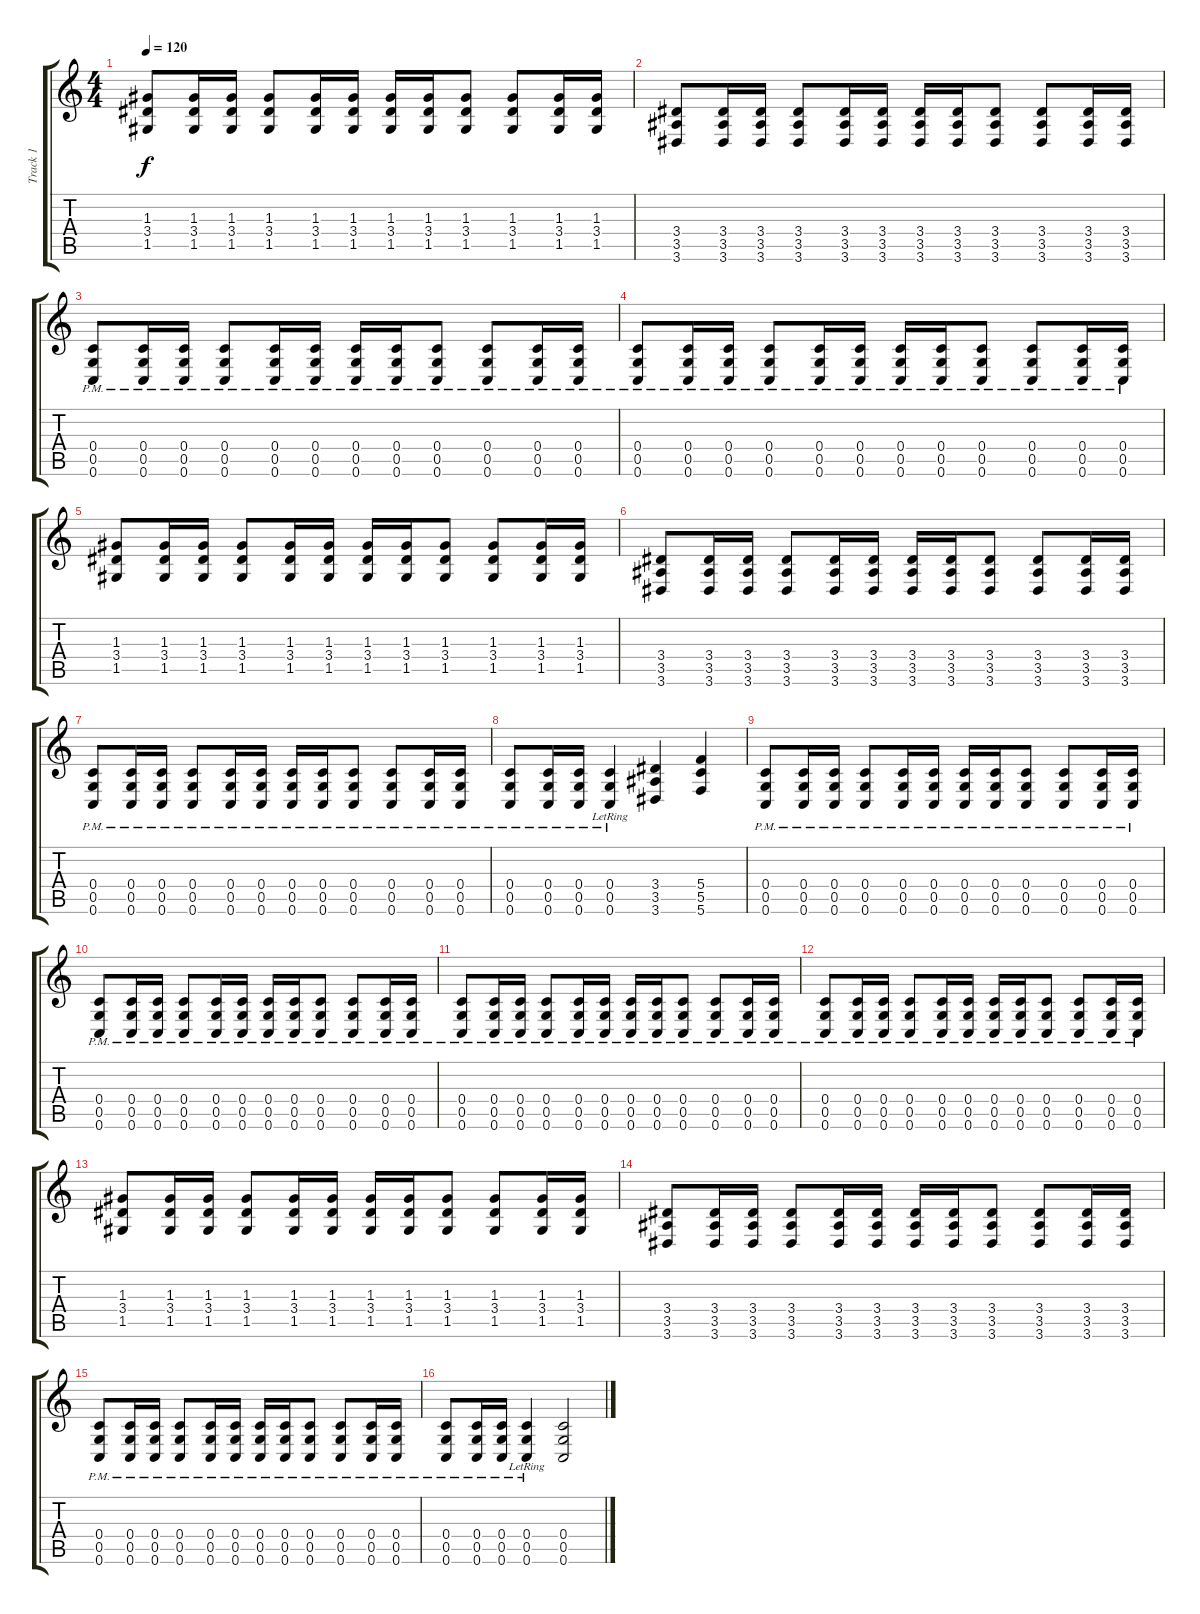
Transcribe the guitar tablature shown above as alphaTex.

\track ("Track 1" "Track 1") {instrument distortionguitar}
\staff {score tabs}
\tuning (E4 C4 G3 C3 G2 C2) {hide}
\ts (4 4)
\tempo 120
\clef g2
\ks c
(1.3 3.4 1.5).8{dy f} (1.3 3.4 1.5).16 (1.3 3.4 1.5).16 (1.3 3.4 1.5).8 (1.3 3.4 1.5).16 (1.3 3.4 1.5).16 (1.3 3.4 1.5).16 (1.3 3.4 1.5).16 (1.3 3.4 1.5).8 (1.3 3.4 1.5).8 (1.3 3.4 1.5).16 (1.3 3.4 1.5).16 |
(3.4 3.5 3.6).8 (3.4 3.5 3.6).16 (3.4 3.5 3.6).16 (3.4 3.5 3.6).8 (3.4 3.5 3.6).16 (3.4 3.5 3.6).16 (3.4 3.5 3.6).16 (3.4 3.5 3.6).16 (3.4 3.5 3.6).8 (3.4 3.5 3.6).8 (3.4 3.5 3.6).16 (3.4 3.5 3.6).16 |
(0.4{pm} 0.5{pm} 0.6{pm}).8 (0.4{pm} 0.5{pm} 0.6{pm}).16 (0.4{pm} 0.5{pm} 0.6{pm}).16 (0.4{pm} 0.5{pm} 0.6{pm}).8 (0.4{pm} 0.5{pm} 0.6{pm}).16 (0.4{pm} 0.5{pm} 0.6{pm}).16 (0.4{pm} 0.5{pm} 0.6{pm}).16 (0.4{pm} 0.5{pm} 0.6{pm}).16 (0.4{pm} 0.5{pm} 0.6{pm}).8 (0.4{pm} 0.5{pm} 0.6{pm}).8 (0.4{pm} 0.5{pm} 0.6{pm}).16 (0.4{pm} 0.5{pm} 0.6{pm}).16 |
(0.4{pm} 0.5{pm} 0.6{pm}).8 (0.4{pm} 0.5{pm} 0.6{pm}).16 (0.4{pm} 0.5{pm} 0.6{pm}).16 (0.4{pm} 0.5{pm} 0.6{pm}).8 (0.4{pm} 0.5{pm} 0.6{pm}).16 (0.4{pm} 0.5{pm} 0.6{pm}).16 (0.4{pm} 0.5{pm} 0.6{pm}).16 (0.4{pm} 0.5{pm} 0.6{pm}).16 (0.4{pm} 0.5{pm} 0.6{pm}).8 (0.4{pm} 0.5{pm} 0.6{pm}).8 (0.4{pm} 0.5{pm} 0.6{pm}).16 (0.4{pm} 0.5{pm} 0.6{pm}).16 |
(1.3 3.4 1.5).8 (1.3 3.4 1.5).16 (1.3 3.4 1.5).16 (1.3 3.4 1.5).8 (1.3 3.4 1.5).16 (1.3 3.4 1.5).16 (1.3 3.4 1.5).16 (1.3 3.4 1.5).16 (1.3 3.4 1.5).8 (1.3 3.4 1.5).8 (1.3 3.4 1.5).16 (1.3 3.4 1.5).16 |
(3.4 3.5 3.6).8 (3.4 3.5 3.6).16 (3.4 3.5 3.6).16 (3.4 3.5 3.6).8 (3.4 3.5 3.6).16 (3.4 3.5 3.6).16 (3.4 3.5 3.6).16 (3.4 3.5 3.6).16 (3.4 3.5 3.6).8 (3.4 3.5 3.6).8 (3.4 3.5 3.6).16 (3.4 3.5 3.6).16 |
(0.4{pm} 0.5{pm} 0.6{pm}).8 (0.4{pm} 0.5{pm} 0.6{pm}).16 (0.4{pm} 0.5{pm} 0.6{pm}).16 (0.4{pm} 0.5{pm} 0.6{pm}).8 (0.4{pm} 0.5{pm} 0.6{pm}).16 (0.4{pm} 0.5{pm} 0.6{pm}).16 (0.4{pm} 0.5{pm} 0.6{pm}).16 (0.4{pm} 0.5{pm} 0.6{pm}).16 (0.4{pm} 0.5{pm} 0.6{pm}).8 (0.4{pm} 0.5{pm} 0.6{pm}).8 (0.4{pm} 0.5{pm} 0.6{pm}).16 (0.4{pm} 0.5{pm} 0.6{pm}).16 |
(0.4{pm} 0.5{pm} 0.6{pm}).8 (0.4{pm} 0.5{pm} 0.6{pm}).16 (0.4{pm} 0.5{pm} 0.6{pm}).16 (0.4{pm lr} 0.5{pm lr} 0.6{pm lr}).4 (3.4 3.5 3.6).4 (5.4 5.5 5.6).4 |
(0.4{pm} 0.5{pm} 0.6{pm}).8 (0.4{pm} 0.5{pm} 0.6{pm}).16 (0.4{pm} 0.5{pm} 0.6{pm}).16 (0.4{pm} 0.5{pm} 0.6{pm}).8 (0.4{pm} 0.5{pm} 0.6{pm}).16 (0.4{pm} 0.5{pm} 0.6{pm}).16 (0.4{pm} 0.5{pm} 0.6{pm}).16 (0.4{pm} 0.5{pm} 0.6{pm}).16 (0.4{pm} 0.5{pm} 0.6{pm}).8 (0.4{pm} 0.5{pm} 0.6{pm}).8 (0.4{pm} 0.5{pm} 0.6{pm}).16 (0.4{pm} 0.5{pm} 0.6{pm}).16 |
(0.4{pm} 0.5{pm} 0.6{pm}).8 (0.4{pm} 0.5{pm} 0.6{pm}).16 (0.4{pm} 0.5{pm} 0.6{pm}).16 (0.4{pm} 0.5{pm} 0.6{pm}).8 (0.4{pm} 0.5{pm} 0.6{pm}).16 (0.4{pm} 0.5{pm} 0.6{pm}).16 (0.4{pm} 0.5{pm} 0.6{pm}).16 (0.4{pm} 0.5{pm} 0.6{pm}).16 (0.4{pm} 0.5{pm} 0.6{pm}).8 (0.4{pm} 0.5{pm} 0.6{pm}).8 (0.4{pm} 0.5{pm} 0.6{pm}).16 (0.4{pm} 0.5{pm} 0.6{pm}).16 |
(0.4{pm} 0.5{pm} 0.6{pm}).8 (0.4{pm} 0.5{pm} 0.6{pm}).16 (0.4{pm} 0.5{pm} 0.6{pm}).16 (0.4{pm} 0.5{pm} 0.6{pm}).8 (0.4{pm} 0.5{pm} 0.6{pm}).16 (0.4{pm} 0.5{pm} 0.6{pm}).16 (0.4{pm} 0.5{pm} 0.6{pm}).16 (0.4{pm} 0.5{pm} 0.6{pm}).16 (0.4{pm} 0.5{pm} 0.6{pm}).8 (0.4{pm} 0.5{pm} 0.6{pm}).8 (0.4{pm} 0.5{pm} 0.6{pm}).16 (0.4{pm} 0.5{pm} 0.6{pm}).16 |
(0.4{pm} 0.5{pm} 0.6{pm}).8 (0.4{pm} 0.5{pm} 0.6{pm}).16 (0.4{pm} 0.5{pm} 0.6{pm}).16 (0.4{pm} 0.5{pm} 0.6{pm}).8 (0.4{pm} 0.5{pm} 0.6{pm}).16 (0.4{pm} 0.5{pm} 0.6{pm}).16 (0.4{pm} 0.5{pm} 0.6{pm}).16 (0.4{pm} 0.5{pm} 0.6{pm}).16 (0.4{pm} 0.5{pm} 0.6{pm}).8 (0.4{pm} 0.5{pm} 0.6{pm}).8 (0.4{pm} 0.5{pm} 0.6{pm}).16 (0.4{pm} 0.5{pm} 0.6{pm}).16 |
(1.3 3.4 1.5).8 (1.3 3.4 1.5).16 (1.3 3.4 1.5).16 (1.3 3.4 1.5).8 (1.3 3.4 1.5).16 (1.3 3.4 1.5).16 (1.3 3.4 1.5).16 (1.3 3.4 1.5).16 (1.3 3.4 1.5).8 (1.3 3.4 1.5).8 (1.3 3.4 1.5).16 (1.3 3.4 1.5).16 |
(3.4 3.5 3.6).8 (3.4 3.5 3.6).16 (3.4 3.5 3.6).16 (3.4 3.5 3.6).8 (3.4 3.5 3.6).16 (3.4 3.5 3.6).16 (3.4 3.5 3.6).16 (3.4 3.5 3.6).16 (3.4 3.5 3.6).8 (3.4 3.5 3.6).8 (3.4 3.5 3.6).16 (3.4 3.5 3.6).16 |
(0.4{pm} 0.5{pm} 0.6{pm}).8 (0.4{pm} 0.5{pm} 0.6{pm}).16 (0.4{pm} 0.5{pm} 0.6{pm}).16 (0.4{pm} 0.5{pm} 0.6{pm}).8 (0.4{pm} 0.5{pm} 0.6{pm}).16 (0.4{pm} 0.5{pm} 0.6{pm}).16 (0.4{pm} 0.5{pm} 0.6{pm}).16 (0.4{pm} 0.5{pm} 0.6{pm}).16 (0.4{pm} 0.5{pm} 0.6{pm}).8 (0.4{pm} 0.5{pm} 0.6{pm}).8 (0.4{pm} 0.5{pm} 0.6{pm}).16 (0.4{pm} 0.5{pm} 0.6{pm}).16 |
(0.4{pm} 0.5{pm} 0.6{pm}).8 (0.4{pm} 0.5{pm} 0.6{pm}).16 (0.4{pm} 0.5{pm} 0.6{pm}).16 (0.4{pm lr} 0.5{pm lr} 0.6{pm lr}).4 (0.4 0.5 0.6).2
